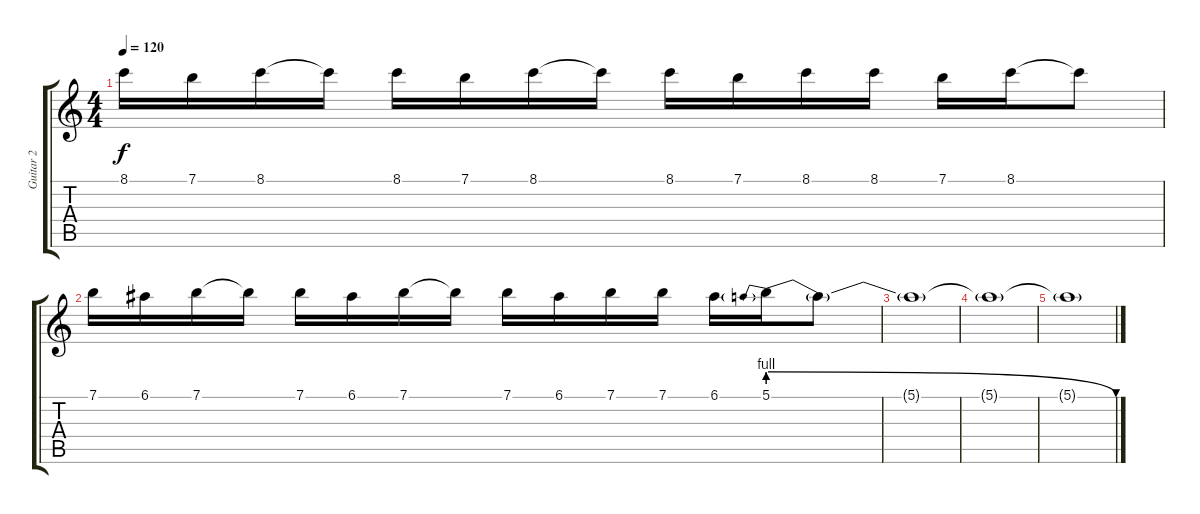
\track ("Guitar 2" "Guitar 2") {instrument distortionguitar}
\staff {score tabs}
\tuning (E4 B3 G3 D3 A2 D2) {hide}
\ts (4 4)
\tempo 120
\clef g2
\ks c
8.1.16{dy f balance 0} 7.1.16 8.1.16 8.1{t}.16 8.1.16 7.1.16 8.1.16 8.1{t}.16 8.1.16 7.1.16 8.1.16 8.1.16 7.1.16 8.1.16 8.1{t}.8 |
7.1.16{balance 8} 6.1.16 7.1.16 7.1{t}.16 7.1.16 6.1.16 7.1.16 7.1{t}.16 7.1.16 6.1.16 7.1.16 7.1.16 6.1.16 5.1{be (prebendrelease 0 4 60 0)}.16 5.1{t}.8 |
5.1{t}.1{volume 0} |
5.1{t}.1 |
5.1{t}.1
